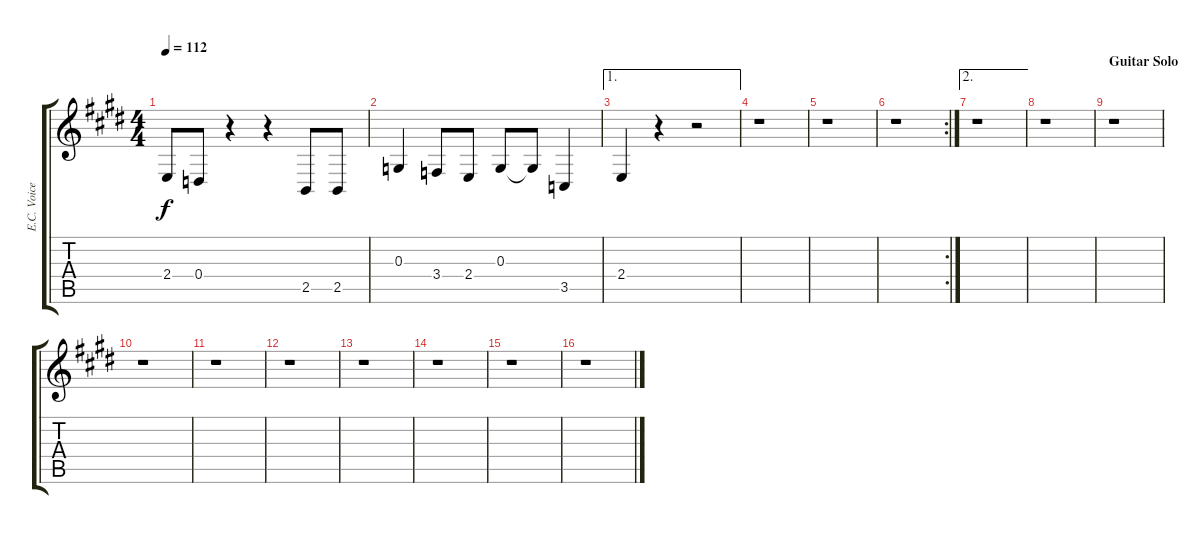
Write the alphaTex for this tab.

\track ("E.C. Voice" "E.C. Voice") {instrument trumpet}
\staff {score tabs}
\tuning (E4 B3 G3 D3 A2 E2) {hide}
\ts (4 4)
\tempo 112
\clef g2
\ks e
2.4{t}.8{dy f} 0.4.8 r.4 r.4 2.5.8 2.5.8 |
0.3.4 3.4.8 2.4.8 0.3.8 0.3{t}.8 3.5.4 |
\ae 1
2.4.4 r.4 r.2 |
r.1 |
r.1 |
\rc 2
r.1 |
\ae 2
r.1 |
r.1 |
\section ("" "Guitar Solo")
r.1 |
r.1 |
r.1 |
r.1 |
r.1 |
r.1 |
r.1 |
r.1
